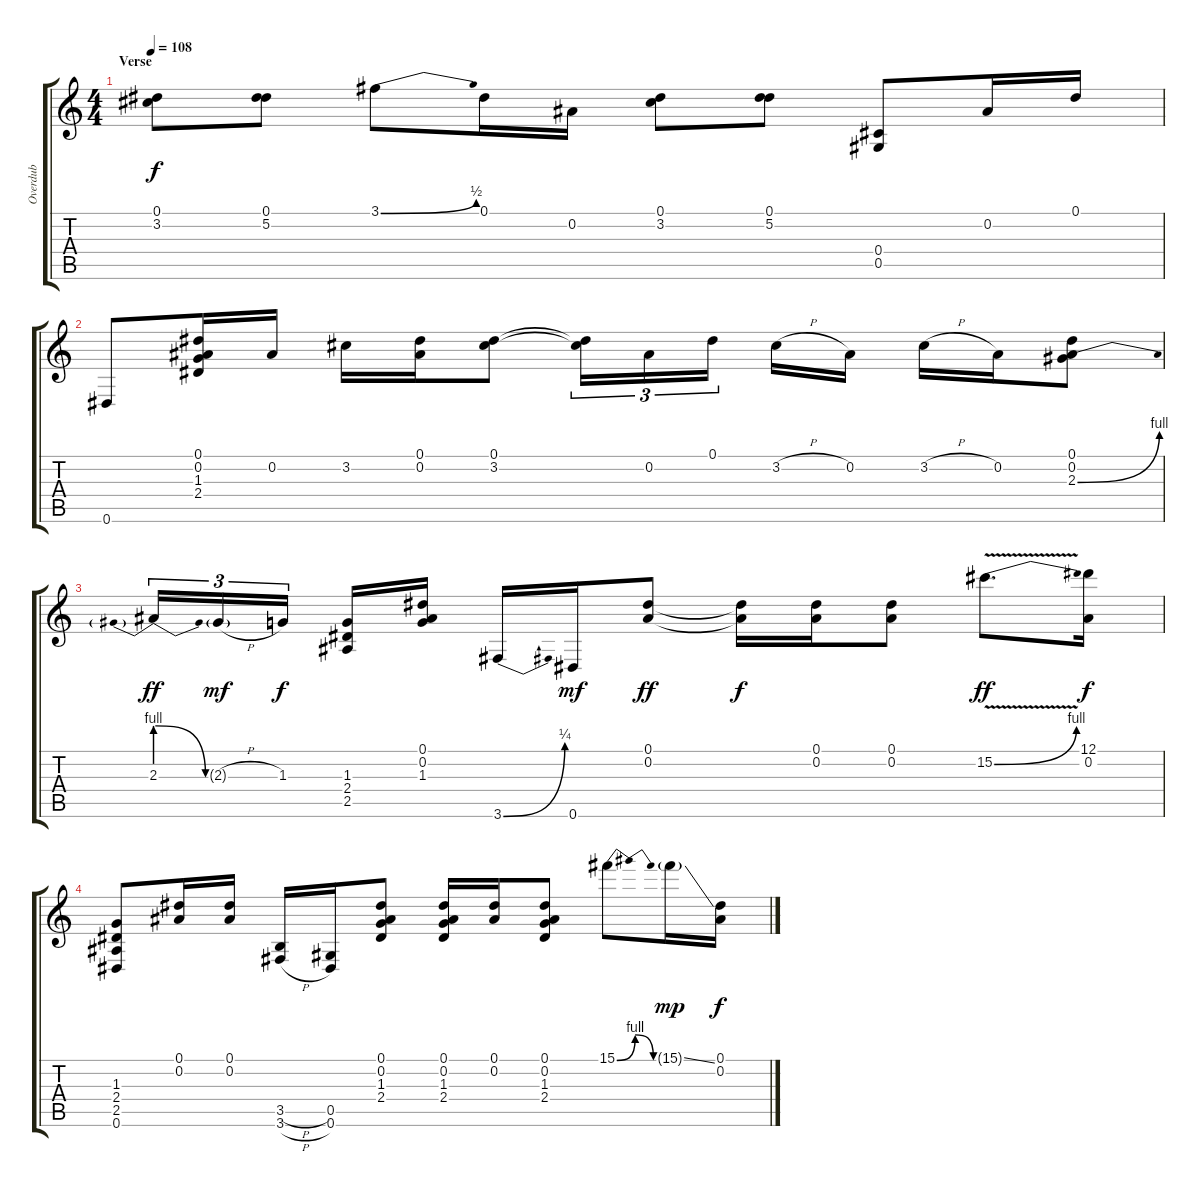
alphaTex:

\track ("Overdub" "Overdub") {instrument fretlessbass}
\staff {score tabs}
\tuning (Eb4 Bb3 Gb3 Db3 Ab2 Eb2) {hide}
\ts (4 4)
\section ("" "Verse")
\tempo 108
\clef g2
\ks c
(0.1 3.2).8{dy f} (0.1 5.2).8 3.1{be (bend 0 0 60 2)}.8 0.1.16 0.2.16 (0.1 3.2).8 (0.1 5.2).8 (0.4 0.5).8 0.2.16 0.1.16 |
0.6.8 (0.1 0.2 1.3 2.4).16 0.2.16 3.2.16 (0.1 0.2).16 (0.1 3.2).8 (0.1{t} 3.2{t}).16{tu (3 2)} 0.2.16{tu (3 2)} 0.1.16{tu (3 2)} 3.2{h}.16 0.2.16 3.2{h}.16 0.2.16 (0.1 0.2 2.3{be (bend 0 0 60 4)}).8 |
2.3{be (prebendrelease 0 4 60 0)}.16{tu (3 2) dy ff} 2.3{h g}.16{tu (3 2) dy mf} 1.3.16{tu (3 2) dy f} (1.3 2.4 2.5).16 (0.1 0.2 1.3).16 3.6{be (bend 0 0 60 1)}.16 0.6.16{dy mf} (0.1 0.2).8{dy ff} (0.1{t} 0.2{t}).16{dy f} (0.1 0.2).16 (0.1 0.2).8 15.2{be (bend 0 0 60 4) v}.8{d dy ff} (12.1 0.2).16{dy f} |
(1.3 2.4 2.5 0.6).8 (0.1 0.2).16 (0.1 0.2).16 (3.5{h} 3.6{h}).16 (0.5 0.6).16 (0.1 0.2 1.3 2.4).8 (0.1 0.2 1.3 2.4).16 (0.1 0.2).16 (0.1 0.2 1.3 2.4).8 15.1{be (bendrelease 0 0 30 4 50 4 60 0)}.8 15.1{ss g}.16{dy mp} (0.1 0.2).16{dy f}
